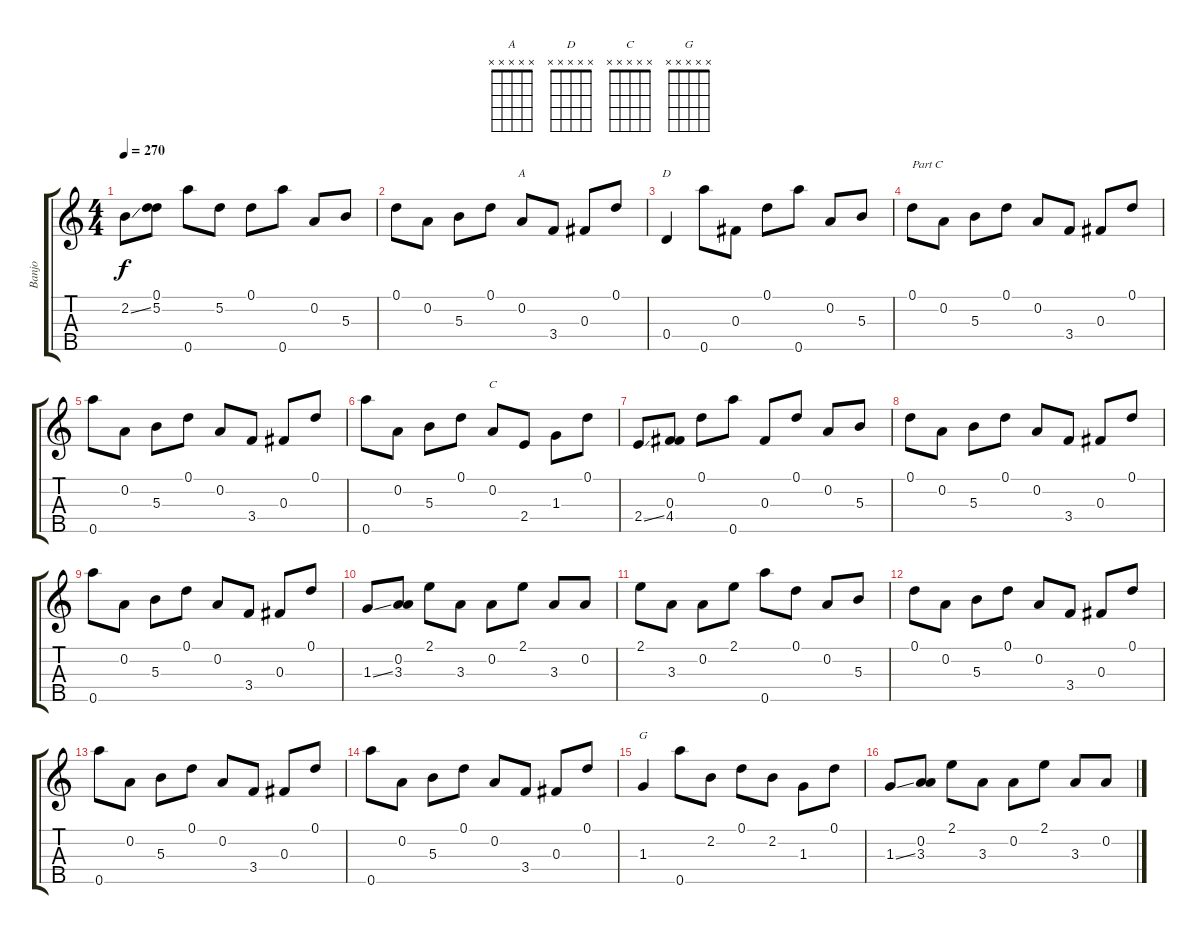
\track ("Banjo" "Banjo") {instrument banjo}
\staff {score tabs}
\tuning (D4 A3 Gb3 D3 A4) {hide}
\displaytranspose 12
\chord ("A" x x x x x) {firstfret 0}
\chord ("D" x x x x x) {firstfret 0}
\chord ("C" x x x x x) {firstfret 0}
\chord ("G" x x x x x) {firstfret 0}
\ts (4 4)
\tempo 270
\clef g2
\ks c
2.2{ss}.8{dy f} (0.1 5.2).8 0.5.8 5.2.8 0.1.8 0.5.8 0.2.8 5.3.8 |
0.1.8 0.2.8 5.3.8 0.1.8 0.2.8{ch "A"} 3.4.8 0.3.8 0.1.8 |
0.4.4{ch "D"} 0.5.8 0.3.8 0.1.8 0.5.8 0.2.8 5.3.8 |
0.1.8{txt "Part C"} 0.2.8 5.3.8 0.1.8 0.2.8 3.4.8 0.3.8 0.1.8 |
0.5.8 0.2.8 5.3.8 0.1.8 0.2.8 3.4.8 0.3.8 0.1.8 |
0.5.8 0.2.8 5.3.8 0.1.8 0.2.8{ch "C"} 2.4.8 1.3.8 0.1.8 |
2.4{ss}.8 (0.3 4.4).8 0.1.8 0.5.8 0.3.8 0.1.8 0.2.8 5.3.8 |
0.1.8 0.2.8 5.3.8 0.1.8 0.2.8 3.4.8 0.3.8 0.1.8 |
0.5.8 0.2.8 5.3.8 0.1.8 0.2.8 3.4.8 0.3.8 0.1.8 |
1.3{ss}.8 (0.2 3.3).8 2.1.8 3.3.8 0.2.8 2.1.8 3.3.8 0.2.8 |
2.1.8 3.3.8 0.2.8 2.1.8 0.5.8 0.1.8 0.2.8 5.3.8 |
0.1.8 0.2.8 5.3.8 0.1.8 0.2.8 3.4.8 0.3.8 0.1.8 |
0.5.8 0.2.8 5.3.8 0.1.8 0.2.8 3.4.8 0.3.8 0.1.8 |
0.5.8 0.2.8 5.3.8 0.1.8 0.2.8 3.4.8 0.3.8 0.1.8 |
1.3.4{ch "G"} 0.5.8 2.2.8 0.1.8 2.2.8 1.3.8 0.1.8 |
1.3{ss}.8 (0.2 3.3).8 2.1.8 3.3.8 0.2.8 2.1.8 3.3.8 0.2.8
